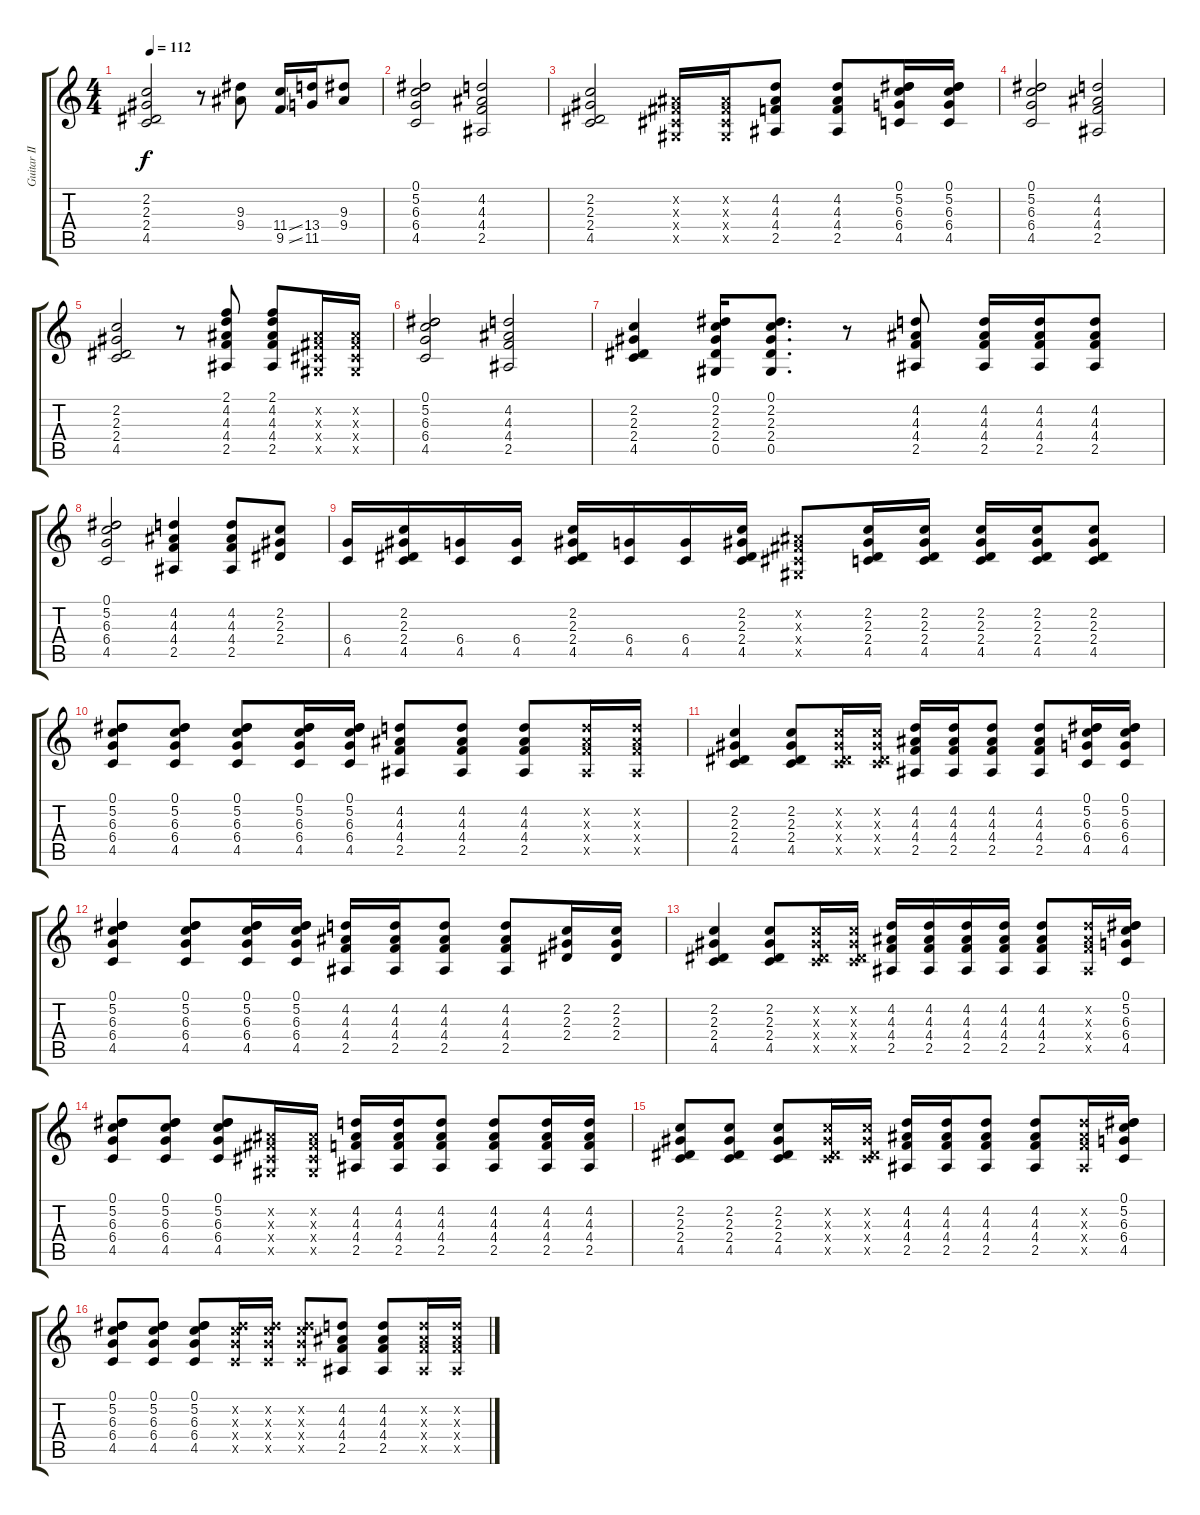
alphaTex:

\track ("Guitar II" "Guitar II") {instrument acousticguitarsteel}
\staff {score tabs}
\tuning (Eb4 Bb3 Gb3 Db3 Ab2 Eb2) {hide}
\ts (4 4)
\tempo 112
\clef g2
\ks c
(2.2 2.3 2.4 4.5).2{dy f} r.8 (9.3 9.4).8 (11.4{ss} 9.5{ss}).16 (13.4 11.5).16 (9.3 9.4).8 |
(0.1 5.2 6.3 6.4 4.5).2 (4.2 4.3 4.4 2.5).2 |
(2.2 2.3 2.4 4.5).2 (0.2{x} 0.3{x} 0.4{x} 0.5{x}).16 (0.2{x} 0.3{x} 0.4{x} 0.5{x}).16 (4.2 4.3 4.4 2.5).8 (4.2 4.3 4.4 2.5).8 (0.1 5.2 6.3 6.4 4.5).16 (0.1 5.2 6.3 6.4 4.5).16 |
(0.1 5.2 6.3 6.4 4.5).2 (4.2 4.3 4.4 2.5).2 |
(2.2 2.3 2.4 4.5).2 r.8 (2.1 4.2 4.3 4.4 2.5).8 (2.1 4.2 4.3 4.4 2.5).8 (0.2{x} 0.3{x} 0.4{x} 0.5{x}).16 (0.2{x} 0.3{x} 0.4{x} 0.5{x}).16 |
(0.1 5.2 6.3 6.4 4.5).2 (4.2 4.3 4.4 2.5).2 |
(2.2 2.3 2.4 4.5).4 (0.1 2.2 2.3 2.4 0.5).16 (0.1 2.2 2.3 2.4 0.5).8{d} r.8 (4.2 4.3 4.4 2.5).8 (4.2 4.3 4.4 2.5).16 (4.2 4.3 4.4 2.5).16 (4.2 4.3 4.4 2.5).8 |
(0.1 5.2 6.3 6.4 4.5).2 (4.2 4.3 4.4 2.5).4 (4.2 4.3 4.4 2.5).8 (2.2 2.3 2.4).8 |
(6.4 4.5).16 (2.2 2.3 2.4 4.5).16 (6.4 4.5).16 (6.4 4.5).16 (2.2 2.3 2.4 4.5).16 (6.4 4.5).16 (6.4 4.5).16 (2.2 2.3 2.4 4.5).16 (0.2{x} 0.3{x} 0.4{x} 0.5{x}).8 (2.2 2.3 2.4 4.5).16 (2.2 2.3 2.4 4.5).16 (2.2 2.3 2.4 4.5).16 (2.2 2.3 2.4 4.5).16 (2.2 2.3 2.4 4.5).8 |
(0.1 5.2 6.3 6.4 4.5).8 (0.1 5.2 6.3 6.4 4.5).8 (0.1 5.2 6.3 6.4 4.5).8 (0.1 5.2 6.3 6.4 4.5).16 (0.1 5.2 6.3 6.4 4.5).16 (4.2 4.3 4.4 2.5).8 (4.2 4.3 4.4 2.5).8 (4.2 4.3 4.4 2.5).8 (4.2{x} 4.3{x} 4.4{x} 2.5{x}).16 (4.2{x} 4.3{x} 4.4{x} 2.5{x}).16 |
(2.2 2.3 2.4 4.5).4 (2.2 2.3 2.4 4.5).8 (2.2{x} 2.3{x} 2.4{x} 4.5{x}).16 (2.2{x} 2.3{x} 2.4{x} 4.5{x}).16 (4.2 4.3 4.4 2.5).16 (4.2 4.3 4.4 2.5).16 (4.2 4.3 4.4 2.5).8 (4.2 4.3 4.4 2.5).8 (0.1 5.2 6.3 6.4 4.5).16 (0.1 5.2 6.3 6.4 4.5).16 |
(0.1 5.2 6.3 6.4 4.5).4 (0.1 5.2 6.3 6.4 4.5).8 (0.1 5.2 6.3 6.4 4.5).16 (0.1 5.2 6.3 6.4 4.5).16 (4.2 4.3 4.4 2.5).16 (4.2 4.3 4.4 2.5).16 (4.2 4.3 4.4 2.5).8 (4.2 4.3 4.4 2.5).8 (2.2 2.3 2.4).16 (2.2 2.3 2.4).16 |
(2.2 2.3 2.4 4.5).4 (2.2 2.3 2.4 4.5).8 (2.2{x} 2.3{x} 2.4{x} 4.5{x}).16 (2.2{x} 2.3{x} 2.4{x} 4.5{x}).16 (4.2 4.3 4.4 2.5).16 (4.2 4.3 4.4 2.5).16 (4.2 4.3 4.4 2.5).16 (4.2 4.3 4.4 2.5).16 (4.2 4.3 4.4 2.5).8 (4.2{x} 4.3{x} 4.4{x} 2.5{x}).16 (0.1 5.2 6.3 6.4 4.5).16 |
(0.1 5.2 6.3 6.4 4.5).8 (0.1 5.2 6.3 6.4 4.5).8 (0.1 5.2 6.3 6.4 4.5).8 (0.2{x} 0.3{x} 0.4{x} 0.5{x}).16 (0.2{x} 0.3{x} 0.4{x} 0.5{x}).16 (4.2 4.3 4.4 2.5).16 (4.2 4.3 4.4 2.5).16 (4.2 4.3 4.4 2.5).8 (4.2 4.3 4.4 2.5).8 (4.2 4.3 4.4 2.5).16 (4.2 4.3 4.4 2.5).16 |
(2.2 2.3 2.4 4.5).8 (2.2 2.3 2.4 4.5).8 (2.2 2.3 2.4 4.5).8 (2.2{x} 2.3{x} 2.4{x} 4.5{x}).16 (2.2{x} 2.3{x} 2.4{x} 4.5{x}).16 (4.2 4.3 4.4 2.5).16 (4.2 4.3 4.4 2.5).16 (4.2 4.3 4.4 2.5).8 (4.2 4.3 4.4 2.5).8 (4.2{x} 4.3{x} 4.4{x} 2.5{x}).16 (0.1 5.2 6.3 6.4 4.5).16 |
(0.1 5.2 6.3 6.4 4.5).8 (0.1 5.2 6.3 6.4 4.5).8 (0.1 5.2 6.3 6.4 4.5).8 (5.2{x} 6.3{x} 6.4{x} 4.5{x}).16 (5.2{x} 6.3{x} 6.4{x} 4.5{x}).16 (5.2{x} 6.3{x} 6.4{x} 4.5{x}).8 (4.2 4.3 4.4 2.5).8 (4.2 4.3 4.4 2.5).8 (4.2{x} 4.3{x} 4.4{x} 2.5{x}).16 (4.2{x} 4.3{x} 4.4{x} 2.5{x}).16
